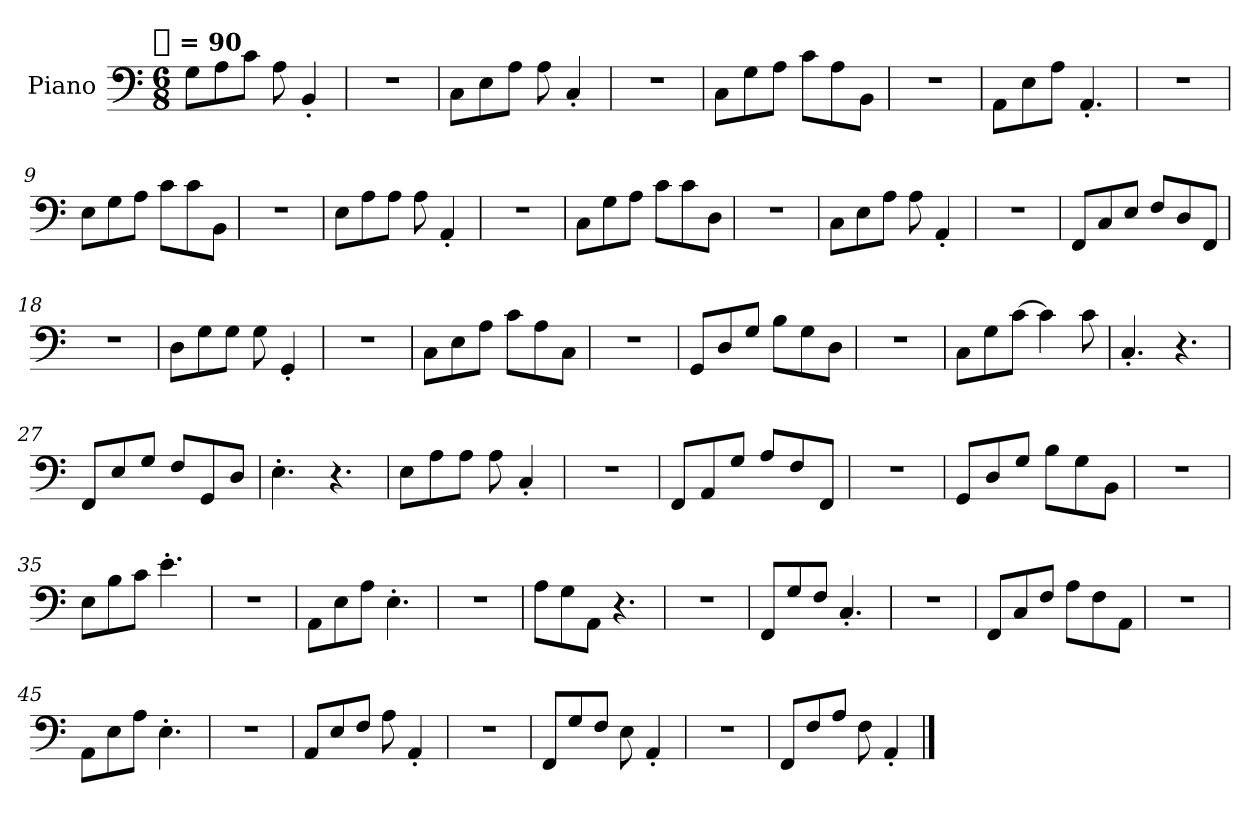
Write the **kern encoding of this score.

**kern
*part1
*staff1
*I"Piano
*I'Pno.
*clefF4
!!LO:TX:omd:t=[quarter] = 90
*M6/8
*MM90
=1
8GL
8A
8cJ
8A
4BB'
=2
2.r
=3
8CL
8E
8AJ
8A
4C'
=4
2.r
=5
8CL
8G
8AJ
8cL
8A
8BBJ
=6
2.r
=7
8AAL
8E
8AJ
4.AA'
=8
2.r
!!LO:LB:g=z
=9
8EL
8G
8AJ
8cL
8c
8BBJ
=10
2.r
=11
8EL
8A
8AJ
8A
4AA'
=12
2.r
=13
8CL
8G
8AJ
8cL
8c
8DJ
=14
2.r
=15
8CL
8E
8AJ
8A
4AA'
=16
2.r
!!LO:LB:g=z
=17
8FFL
8C
8EJ
8FL
8D
8FFJ
=18
2.r
=19
8DL
8G
8GJ
8G
4GG'
=20
2.r
=21
8CL
8E
8AJ
8cL
8A
8CJ
=22
2.r
=23
8GGL
8D
8GJ
8BL
8G
8DJ
=24
2.r
!!LO:LB:g=z
=25
8CL
8G
[8cJ
4c]
8c
=26
4.C'
4.r
=27
8FFL
8E
8GJ
8FL
8GG
8DJ
=28
4.E'
4.r
=29
8EL
8A
8AJ
8A
4C'
=30
2.r
=31
8FFL
8AA
8GJ
8AL
8F
8FFJ
=32
2.r
!!LO:LB:g=z
=33
8GGL
8D
8GJ
8BL
8G
8BBJ
=34
2.r
=35
8EL
8B
8cJ
4.e'
=36
2.r
=37
8AAL
8E
8AJ
4.E'
=38
2.r
=39
8AL
8G
8AAJ
4.r
=40
2.r
=41
8FFL
8G
8FJ
4.C'
!!LO:LB:g=z
=42
2.r
=43
8FFL
8C
8FJ
8AL
8F
8AAJ
=44
2.r
=45
8AAL
8E
8AJ
4.E'
=46
2.r
=47
8AAL
8E
8FJ
8A
4AA'
=48
2.r
=49
8FFL
8G
8FJ
8E
4AA'
=50
2.r
!!LO:LB:g=z
=51
8FFL
8F
8AJ
8F
4AA'
==
*-
